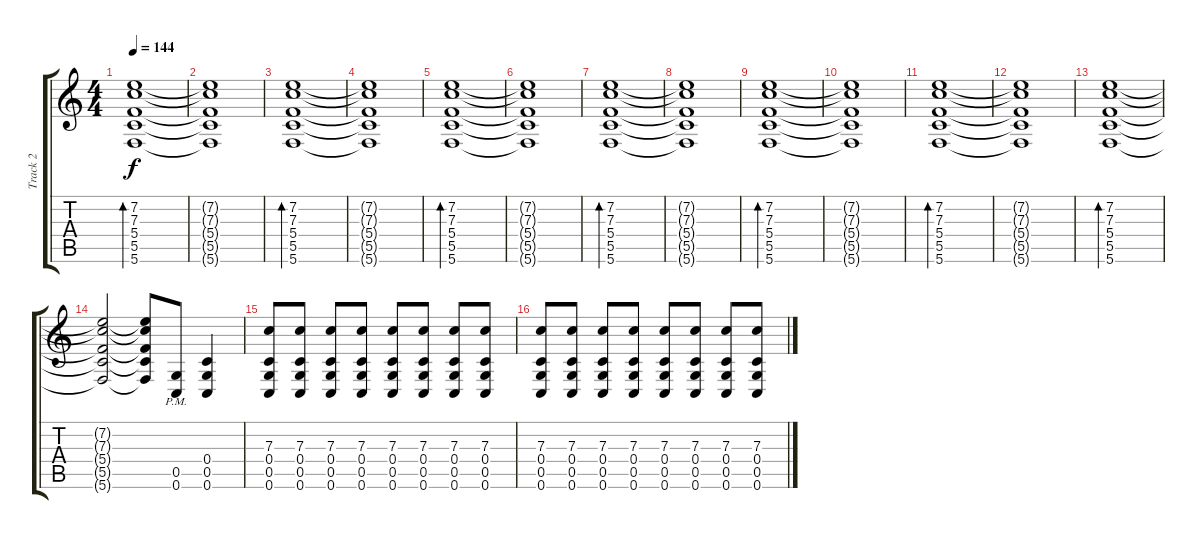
\track ("Track 2" "Track 2") {instrument electricguitarjazz}
\staff {score tabs}
\tuning (D4 A3 F3 C3 G2 C2) {hide}
\ts (4 4)
\tempo 144
\clef g2
\ks c
(7.2 7.3 5.4 5.5 5.6).1{bd 240 dy f} |
(7.2{t} 7.3{t} 5.4{t} 5.5{t} 5.6{t}).1 |
(7.2 7.3 5.4 5.5 5.6).1{bd 240} |
(7.2{t} 7.3{t} 5.4{t} 5.5{t} 5.6{t}).1 |
(7.2 7.3 5.4 5.5 5.6).1{bd 240} |
(7.2{t} 7.3{t} 5.4{t} 5.5{t} 5.6{t}).1 |
(7.2 7.3 5.4 5.5 5.6).1{bd 240} |
(7.2{t} 7.3{t} 5.4{t} 5.5{t} 5.6{t}).1 |
(7.2 7.3 5.4 5.5 5.6).1{bd 240} |
(7.2{t} 7.3{t} 5.4{t} 5.5{t} 5.6{t}).1 |
(7.2 7.3 5.4 5.5 5.6).1{bd 240} |
(7.2{t} 7.3{t} 5.4{t} 5.5{t} 5.6{t}).1 |
(7.2 7.3 5.4 5.5 5.6).1{bd 240} |
(7.2{t} 7.3{t} 5.4{t} 5.5{t} 5.6{t}).2 (7.2{t} 7.3{t} 5.4{t} 5.5{t} 5.6{t}).8 (0.5{pm} 0.6{pm}).8{volume 12 balance 0 instrument distortionguitar} (0.4 0.5 0.6).4 |
(7.3 0.4 0.5 0.6).8 (7.3 0.4 0.5 0.6).8 (7.3 0.4 0.5 0.6).8 (7.3 0.4 0.5 0.6).8 (7.3 0.4 0.5 0.6).8 (7.3 0.4 0.5 0.6).8 (7.3 0.4 0.5 0.6).8 (7.3 0.4 0.5 0.6).8 |
(7.3 0.4 0.5 0.6).8 (7.3 0.4 0.5 0.6).8 (7.3 0.4 0.5 0.6).8 (7.3 0.4 0.5 0.6).8 (7.3 0.4 0.5 0.6).8 (7.3 0.4 0.5 0.6).8 (7.3 0.4 0.5 0.6).8 (7.3 0.4 0.5 0.6).8
